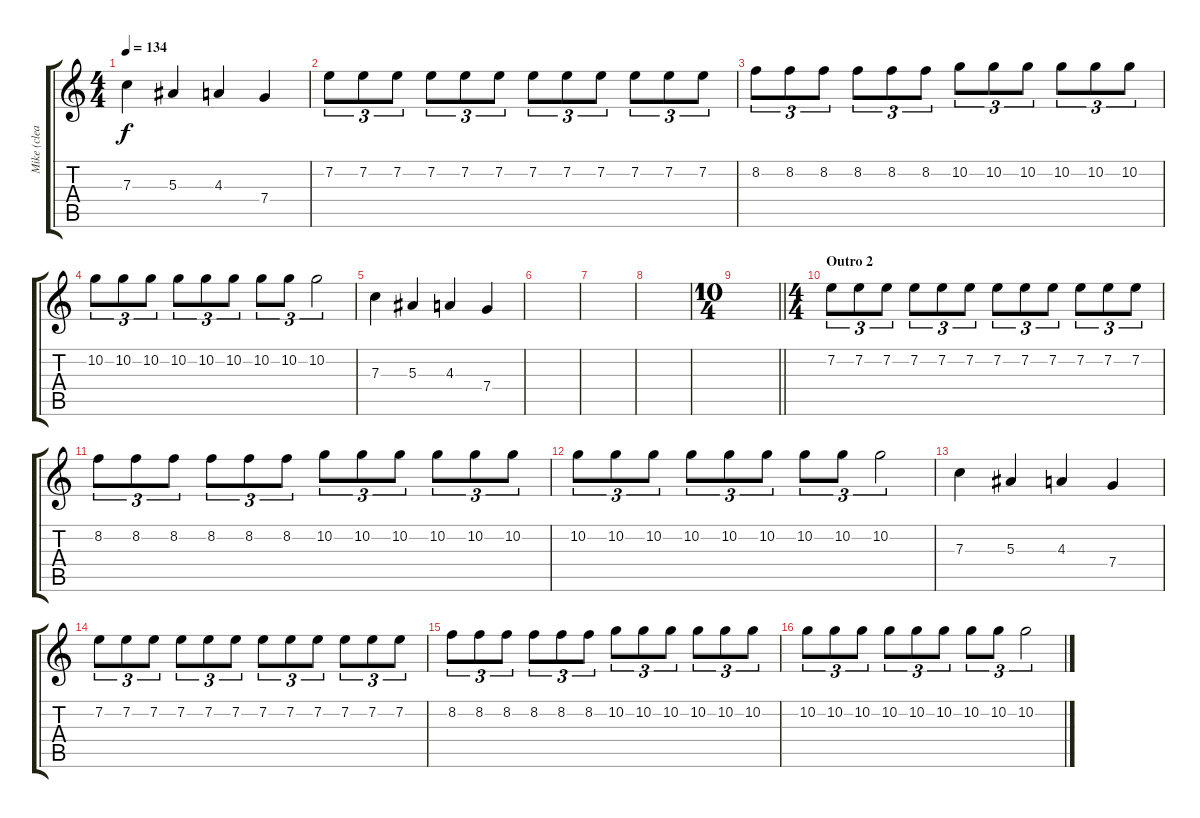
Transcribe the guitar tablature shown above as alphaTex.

\track ("Mike (clean/overdub)" "Mike (clea") {instrument acousticguitarsteel}
\staff {score tabs}
\tuning (D4 A3 F3 C3 G2 D2) {hide}
\ts (4 4)
\tempo 134
\clef g2
\ks c
7.3.4{dy f} 5.3.4 4.3.4 7.4.4 |
7.2.8{tu (3 2)} 7.2.8{tu (3 2)} 7.2.8{tu (3 2)} 7.2.8{tu (3 2)} 7.2.8{tu (3 2)} 7.2.8{tu (3 2)} 7.2.8{tu (3 2)} 7.2.8{tu (3 2)} 7.2.8{tu (3 2)} 7.2.8{tu (3 2)} 7.2.8{tu (3 2)} 7.2.8{tu (3 2)} |
8.2.8{tu (3 2)} 8.2.8{tu (3 2)} 8.2.8{tu (3 2)} 8.2.8{tu (3 2)} 8.2.8{tu (3 2)} 8.2.8{tu (3 2)} 10.2.8{tu (3 2)} 10.2.8{tu (3 2)} 10.2.8{tu (3 2)} 10.2.8{tu (3 2)} 10.2.8{tu (3 2)} 10.2.8{tu (3 2)} |
10.2.8{tu (3 2)} 10.2.8{tu (3 2)} 10.2.8{tu (3 2)} 10.2.8{tu (3 2)} 10.2.8{tu (3 2)} 10.2.8{tu (3 2)} 10.2.8{tu (3 2)} 10.2.8{tu (3 2)} 10.2.2{tu (3 2)} |
7.3.4 5.3.4 4.3.4 7.4.4 |
|
|
|
\ts (10 4)
\barLineRight lightlight
|
\ts (4 4)
\section ("" "Outro 2")
7.2.8{tu (3 2)} 7.2.8{tu (3 2)} 7.2.8{tu (3 2)} 7.2.8{tu (3 2)} 7.2.8{tu (3 2)} 7.2.8{tu (3 2)} 7.2.8{tu (3 2)} 7.2.8{tu (3 2)} 7.2.8{tu (3 2)} 7.2.8{tu (3 2)} 7.2.8{tu (3 2)} 7.2.8{tu (3 2)} |
8.2.8{tu (3 2)} 8.2.8{tu (3 2)} 8.2.8{tu (3 2)} 8.2.8{tu (3 2)} 8.2.8{tu (3 2)} 8.2.8{tu (3 2)} 10.2.8{tu (3 2)} 10.2.8{tu (3 2)} 10.2.8{tu (3 2)} 10.2.8{tu (3 2)} 10.2.8{tu (3 2)} 10.2.8{tu (3 2)} |
10.2.8{tu (3 2)} 10.2.8{tu (3 2)} 10.2.8{tu (3 2)} 10.2.8{tu (3 2)} 10.2.8{tu (3 2)} 10.2.8{tu (3 2)} 10.2.8{tu (3 2)} 10.2.8{tu (3 2)} 10.2.2{tu (3 2)} |
7.3.4 5.3.4 4.3.4 7.4.4 |
7.2.8{tu (3 2)} 7.2.8{tu (3 2)} 7.2.8{tu (3 2)} 7.2.8{tu (3 2)} 7.2.8{tu (3 2)} 7.2.8{tu (3 2)} 7.2.8{tu (3 2)} 7.2.8{tu (3 2)} 7.2.8{tu (3 2)} 7.2.8{tu (3 2)} 7.2.8{tu (3 2)} 7.2.8{tu (3 2)} |
8.2.8{tu (3 2)} 8.2.8{tu (3 2)} 8.2.8{tu (3 2)} 8.2.8{tu (3 2)} 8.2.8{tu (3 2)} 8.2.8{tu (3 2)} 10.2.8{tu (3 2)} 10.2.8{tu (3 2)} 10.2.8{tu (3 2)} 10.2.8{tu (3 2)} 10.2.8{tu (3 2)} 10.2.8{tu (3 2)} |
10.2.8{tu (3 2)} 10.2.8{tu (3 2)} 10.2.8{tu (3 2)} 10.2.8{tu (3 2)} 10.2.8{tu (3 2)} 10.2.8{tu (3 2)} 10.2.8{tu (3 2)} 10.2.8{tu (3 2)} 10.2.2{tu (3 2)}
